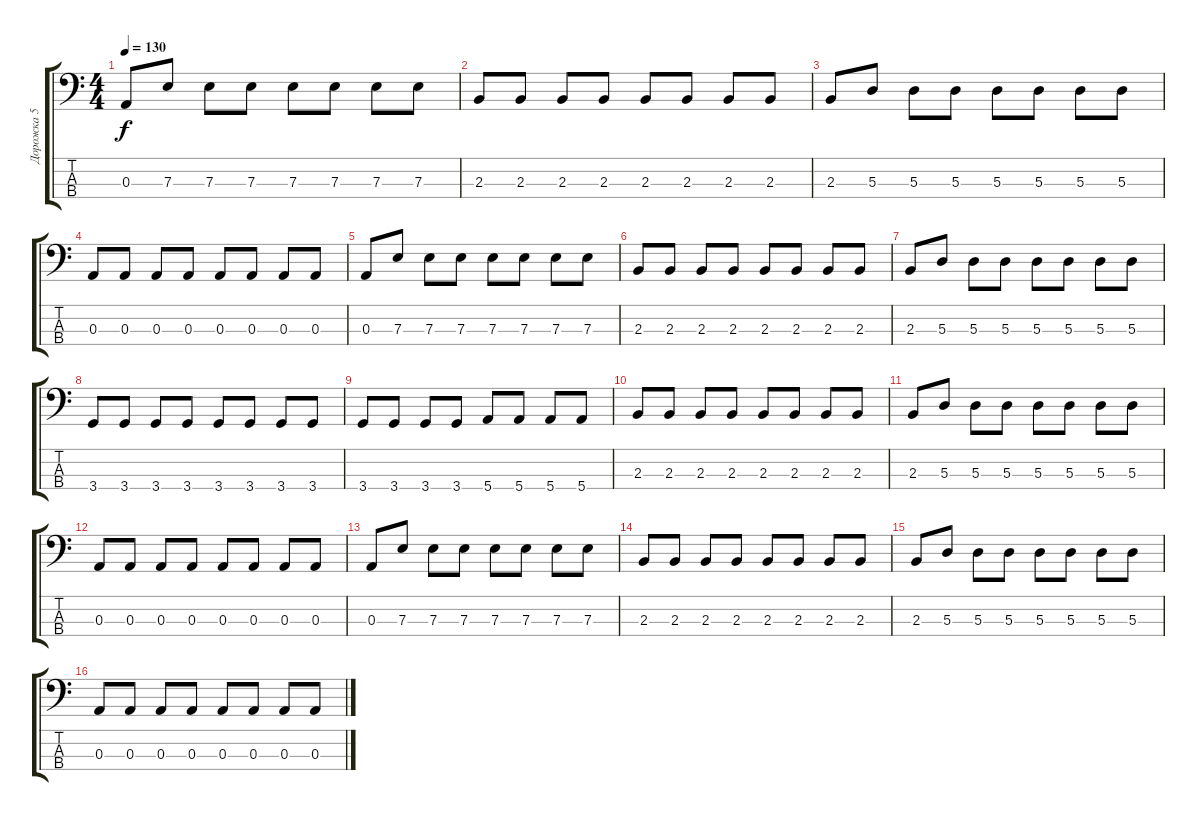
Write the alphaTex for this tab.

\track ("Дорожка 5" "Дорожка 5") {instrument electricbassfinger}
\staff {score tabs}
\tuning (G2 D2 A1 E1) {hide}
\ts (4 4)
\tempo 130
\clef f4
\ks c
0.3.8{dy f} 7.3.8 7.3.8 7.3.8 7.3.8 7.3.8 7.3.8 7.3.8 |
2.3.8 2.3.8 2.3.8 2.3.8 2.3.8 2.3.8 2.3.8 2.3.8 |
2.3.8 5.3.8 5.3.8 5.3.8 5.3.8 5.3.8 5.3.8 5.3.8 |
0.3.8 0.3.8 0.3.8 0.3.8 0.3.8 0.3.8 0.3.8 0.3.8 |
0.3.8 7.3.8 7.3.8 7.3.8 7.3.8 7.3.8 7.3.8 7.3.8 |
2.3.8 2.3.8 2.3.8 2.3.8 2.3.8 2.3.8 2.3.8 2.3.8 |
2.3.8 5.3.8 5.3.8 5.3.8 5.3.8 5.3.8 5.3.8 5.3.8 |
3.4.8 3.4.8 3.4.8 3.4.8 3.4.8 3.4.8 3.4.8 3.4.8 |
3.4.8 3.4.8 3.4.8 3.4.8 5.4.8 5.4.8 5.4.8 5.4.8 |
2.3.8 2.3.8 2.3.8 2.3.8 2.3.8 2.3.8 2.3.8 2.3.8 |
2.3.8 5.3.8 5.3.8 5.3.8 5.3.8 5.3.8 5.3.8 5.3.8 |
0.3.8 0.3.8 0.3.8 0.3.8 0.3.8 0.3.8 0.3.8 0.3.8 |
0.3.8 7.3.8 7.3.8 7.3.8 7.3.8 7.3.8 7.3.8 7.3.8 |
2.3.8 2.3.8 2.3.8 2.3.8 2.3.8 2.3.8 2.3.8 2.3.8 |
2.3.8 5.3.8 5.3.8 5.3.8 5.3.8 5.3.8 5.3.8 5.3.8 |
0.3.8 0.3.8 0.3.8 0.3.8 0.3.8 0.3.8 0.3.8 0.3.8
